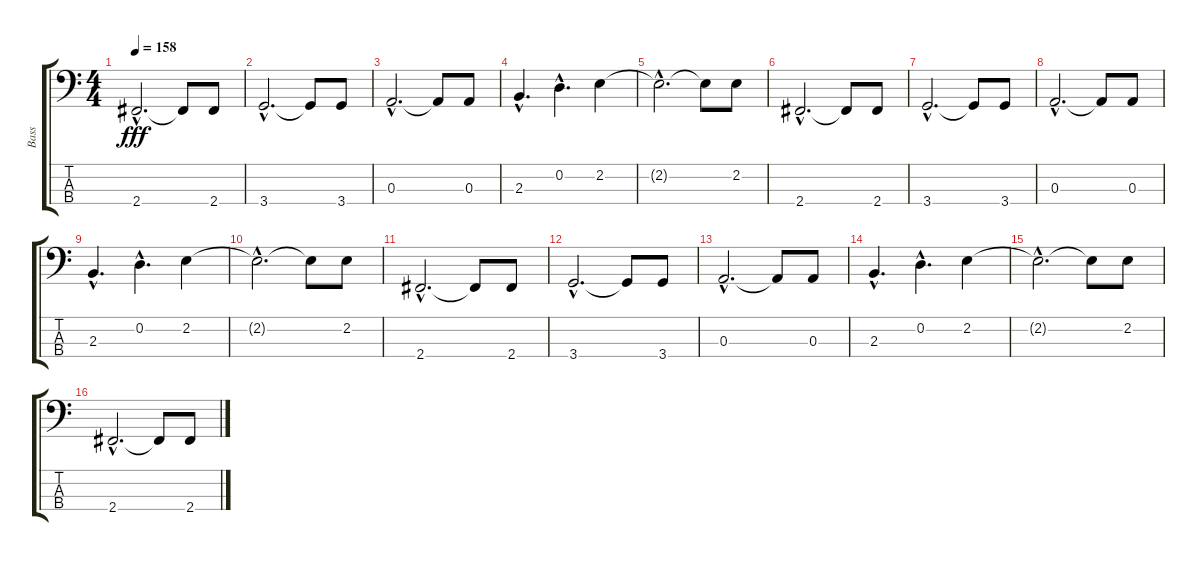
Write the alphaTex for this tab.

\track ("Bass" "Bass") {instrument synthbass2}
\staff {score tabs}
\tuning (G2 D2 A1 E1) {hide}
\ts (4 4)
\tempo 158
\clef f4
\ks c
2.4{hac}.2{d dy fff} 2.4{t}.8 2.4.8 |
3.4{hac}.2{d} 3.4{t}.8 3.4.8 |
0.3{hac}.2{d} 0.3{t}.8 0.3.8 |
2.3{hac}.4{d} 0.2{hac}.4{d} 2.2.4 |
2.2{hac t}.2{d} 2.2{t}.8 2.2.8 |
2.4{hac}.2{d} 2.4{t}.8 2.4.8 |
3.4{hac}.2{d} 3.4{t}.8 3.4.8 |
0.3{hac}.2{d} 0.3{t}.8 0.3.8 |
2.3{hac}.4{d} 0.2{hac}.4{d} 2.2.4 |
2.2{hac t}.2{d} 2.2{t}.8 2.2.8 |
2.4{hac}.2{d} 2.4{t}.8 2.4.8 |
3.4{hac}.2{d} 3.4{t}.8 3.4.8 |
0.3{hac}.2{d} 0.3{t}.8 0.3.8 |
2.3{hac}.4{d} 0.2{hac}.4{d} 2.2.4 |
2.2{hac t}.2{d} 2.2{t}.8 2.2.8 |
2.4{hac}.2{d} 2.4{t}.8 2.4.8
